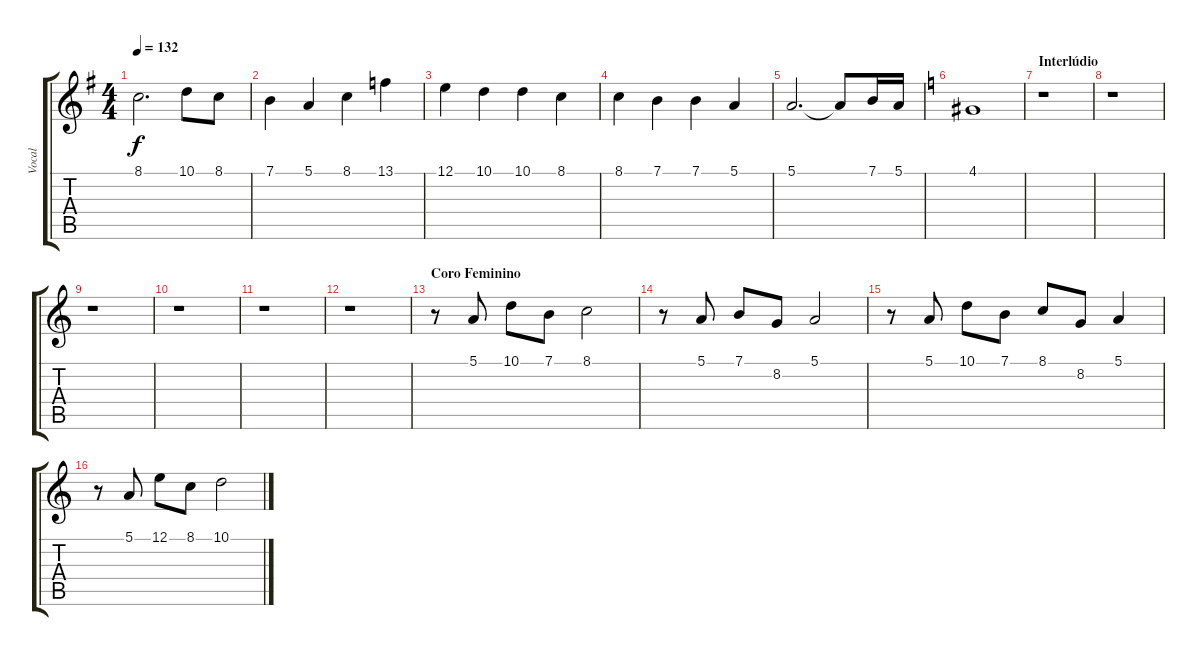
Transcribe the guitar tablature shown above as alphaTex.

\track ("Vocal" "Vocal") {instrument piccolo}
\staff {score tabs}
\tuning (E4 B3 G3 D3 A2 E2) {hide}
\ts (4 4)
\tempo 132
\clef g2
\ks g
8.1.2{d dy f} 10.1.8 8.1.8 |
7.1.4 5.1.4 8.1.4 13.1.4 |
12.1.4 10.1.4 10.1.4 8.1.4 |
8.1.4 7.1.4 7.1.4 5.1.4 |
5.1.2{d} 5.1{t}.8 7.1.16 5.1.16 |
\ks aminor
4.1.1 |
\section ("" "Interlúdio")
r.1 |
r.1 |
r.1 |
r.1 |
r.1 |
r.1 |
\section ("" "Coro Feminino")
r.8 5.1.8 10.1.8 7.1.8 8.1.2 |
r.8 5.1.8 7.1.8 8.2.8 5.1.2 |
r.8 5.1.8 10.1.8 7.1.8 8.1.8 8.2.8 5.1.4 |
r.8 5.1.8 12.1.8 8.1.8 10.1.2
